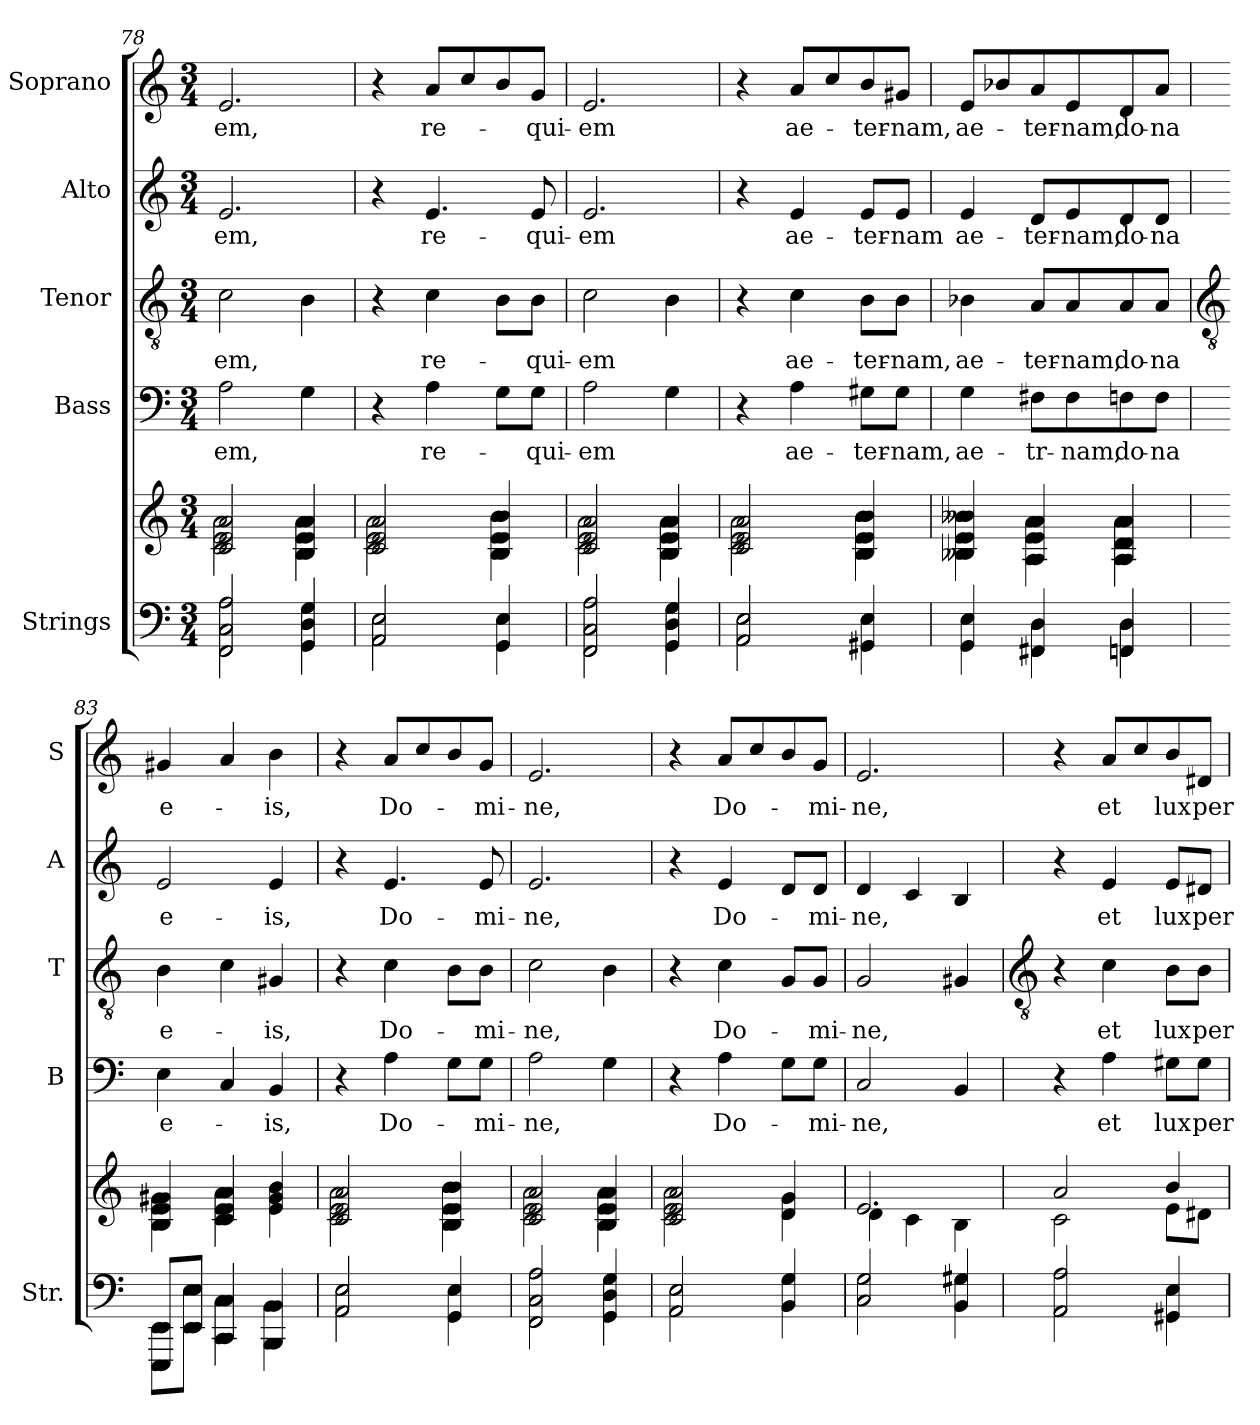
**kern	**kern	**kern	**text	**kern	**text	**kern	**text	**kern	**text
*part5	*part5	*part4	*part4	*part3	*part3	*part2	*part2	*part1	*part1
*staff6	*staff5	*staff4	*staff4	*staff3	*staff3	*staff2	*staff2	*staff1	*staff1
*I"Strings	*	*I"Bass	*	*I"Tenor	*	*I"Alto	*	*I"Soprano	*
*I'Str.	*	*I'B	*	*I'T	*	*I'A	*	*I'S	*
*clefF4	*clefG2	*clefF4	*	*clefGv2	*	*clefG2	*	*clefG2	*
*k[]	*k[]	*k[]	*	*k[]	*	*k[]	*	*k[]	*
*C:	*C:	*C:	*	*C:	*	*C:	*	*C:	*
*M3/4	*M3/4	*M3/4	*	*M3/4	*	*M3/4	*	*M3/4	*
=78	=78	=78	=78	=78	=78	=78	=78	=78	=78
*^	*^	*	*	*	*	*	*	*	*
!	!	!	!	!	!LO:LY:b	!	!LO:LY:b	!	!LO:LY:b	!	!LO:LY:b
2FF/ 2C/ 2A/	2FF\ 2C\ 2A\	2c/ 2e/ 2a/	2c\ 2e\ 2a\	2A	-em,	2c	-em,	2.e	-em,	2.e	-em,
4GG/ 4D/ 4G/	4GG\ 4D\ 4G\	4B/ 4e/ 4a/	4B\ 4e\ 4a\	4G	.	4B	.	.	.	.	.
=79	=79	=79	=79	=79	=79	=79	=79	=79	=79	=79	=79
2AA/ 2E/	2AA\ 2E\	2c/ 2e/ 2a/	2c\ 2e\ 2a\	4r	.	4r	.	4r	.	4r	.
!	!	!	!	!	!LO:LY:b	!	!LO:LY:b	!	!LO:LY:b	!	!LO:LY:b
.	.	.	.	4A	re-	4c	re-	4.e	re-	8aL	re-
.	.	.	.	.	.	.	.	.	.	8cc	.
4GG/ 4E/	4GG\ 4E\	4B/ 4e/ 4b/	4B\ 4e\ 4b\	8GL	.	8BL	.	.	.	8b	.
!	!	!	!	!	!LO:LY:b	!	!LO:LY:b	!	!LO:LY:b	!	!LO:LY:b
.	.	.	.	8GJ	-qui-	8BJ	-qui-	8e	-qui-	8gJ	-qui-
=80	=80	=80	=80	=80	=80	=80	=80	=80	=80	=80	=80
!	!	!	!	!	!LO:LY:b	!	!LO:LY:b	!	!LO:LY:b	!	!LO:LY:b
2FF/ 2C/ 2A/	2FF\ 2C\ 2A\	2c/ 2e/ 2a/	2c\ 2e\ 2a\	2A	-em	2c	-em	2.e	-em	2.e	-em
4GG/ 4D/ 4G/	4GG\ 4D\ 4G\	4B/ 4e/ 4a/	4B\ 4e\ 4a\	4G	.	4B	.	.	.	.	.
=81	=81	=81	=81	=81	=81	=81	=81	=81	=81	=81	=81
2AA/ 2E/	2AA\ 2E\	2c/ 2e/ 2a/	2c\ 2e\ 2a\	4r	.	4r	.	4r	.	4r	.
!	!	!	!	!	!LO:LY:b	!	!LO:LY:b	!	!LO:LY:b	!	!LO:LY:b
.	.	.	.	4A	ae-	4c	ae-	4e	ae-	8aL	ae-
.	.	.	.	.	.	.	.	.	.	8cc	.
!	!	!	!	!	!LO:LY:b	!	!LO:LY:b	!	!LO:LY:b	!	!LO:LY:b
4GG#X/ 4E/	4GG#X\ 4E\	4B/ 4e/ 4b/	4B\ 4e\ 4b\	8G#XL	-ter-	8BL	-ter-	8eL	-ter-	8b	-ter-
!	!	!	!	!	!LO:LY:b	!	!LO:LY:b	!	!LO:LY:b	!	!LO:LY:b
.	.	.	.	8G#J	-nam,	8BJ	-nam,	8eJ	-nam	8g#XJ	-nam,
=82	=82	=82	=82	=82	=82	=82	=82	=82	=82	=82	=82
!	!	!	!	!	!LO:LY:b	!	!LO:LY:b	!	!LO:LY:b	!	!LO:LY:b
4GG/ 4E/	4GG\ 4E\	4B-X/ 4e/ 4b-X/	4B-X\ 4e\ 4b-X\	4G	ae-	4B-X	ae-	4e	ae-	8eL	ae-
.	.	.	.	.	.	.	.	.	.	8b-X	.
!	!	!	!	!	!LO:LY:b	!	!LO:LY:b	!	!LO:LY:b	!	!LO:LY:b
4FF#X/ 4D/	4FF#X\ 4D\	4A/ 4e/ 4a/	4A\ 4e\ 4a\	8F#XL	-tr-	8AL	-ter-	8dL	-ter-	8a	-ter-
!	!	!	!	!	!LO:LY:b	!	!LO:LY:b	!	!LO:LY:b	!	!LO:LY:b
.	.	.	.	8F#	-nam,	8A	-nam,	8e	-nam,	8e	-nam,
!	!	!	!	!	!LO:LY:b	!	!LO:LY:b	!	!LO:LY:b	!	!LO:LY:b
4FFn/ 4D/	4FFn\ 4D\	4A/ 4d/ 4a/	4A\ 4d\ 4a\	8Fn	do-	8A	do-	8d	do-	8d	do-
!	!	!	!	!	!LO:LY:b	!	!LO:LY:b	!	!LO:LY:b	!	!LO:LY:b
.	.	.	.	8FJ	-na	8AJ	-na	8dJ	-na	8aJ	-na
!!LO:LB:g=z
=83	=83	=83	=83	=83	=83	=83	=83	=83	=83	=83	=83
*	*	*	*	*	*	*clefGv2	*	*	*	*	*
!	!	!	!	!	!LO:LY:b	!	!LO:LY:b	!	!LO:LY:b	!	!LO:LY:b
8EEE/ 8EE/L	8EEE\ 8EE\L	4B/ 4e/ 4g#X/	4B\ 4e\ 4g#X\	4E	e-	4B	e-	2e	e-	4g#X	e-
8EE/ 8E/J	8EE\ 8E\J	.	.	.	.	.	.	.	.	.	.
4CC/ 4C/	4CC\ 4C\	4c/ 4e/ 4a/	4c\ 4e\ 4a\	4C	.	4c	.	.	.	4a	.
!	!	!	!	!	!LO:LY:b	!	!LO:LY:b	!	!LO:LY:b	!	!LO:LY:b
4BBB/ 4BB/	4BBB\ 4BB\	4e/ 4g#/ 4b/	4e\ 4g#\ 4b\	4BB	-is,	4G#X	-is,	4e	-is,	4b	-is,
=84	=84	=84	=84	=84	=84	=84	=84	=84	=84	=84	=84
2AA/ 2E/	2AA\ 2E\	2c/ 2e/ 2a/	2c\ 2e\ 2a\	4r	.	4r	.	4r	.	4r	.
!	!	!	!	!	!LO:LY:b	!	!LO:LY:b	!	!LO:LY:b	!	!LO:LY:b
.	.	.	.	4A	Do-	4c	Do-	4.e	Do-	8aL	Do-
.	.	.	.	.	.	.	.	.	.	8cc	.
4GG/ 4E/	4GG\ 4E\	4B/ 4e/ 4b/	4B\ 4e\ 4b\	8GL	.	8BL	.	.	.	8b	.
!	!	!	!	!	!LO:LY:b	!	!LO:LY:b	!	!LO:LY:b	!	!LO:LY:b
.	.	.	.	8GJ	-mi-	8BJ	-mi-	8e	-mi-	8gJ	-mi-
=85	=85	=85	=85	=85	=85	=85	=85	=85	=85	=85	=85
!	!	!	!	!	!LO:LY:b	!	!LO:LY:b	!	!LO:LY:b	!	!LO:LY:b
2FF/ 2C/ 2A/	2FF\ 2C\ 2A\	2c/ 2e/ 2a/	2c\ 2e\ 2a\	2A	-ne,	2c	-ne,	2.e	-ne,	2.e	-ne,
4GG/ 4D/ 4G/	4GG\ 4D\ 4G\	4B/ 4e/ 4a/	4B\ 4e\ 4a\	4G	.	4B	.	.	.	.	.
=86	=86	=86	=86	=86	=86	=86	=86	=86	=86	=86	=86
2AA/ 2E/	2AA\ 2E\	2c/ 2e/ 2a/	2c\ 2e\ 2a\	4r	.	4r	.	4r	.	4r	.
!	!	!	!	!	!LO:LY:b	!	!LO:LY:b	!	!LO:LY:b	!	!LO:LY:b
.	.	.	.	4A	Do-	4c	Do-	4e	Do-	8aL	Do-
.	.	.	.	.	.	.	.	.	.	8cc	.
4BB/ 4G/	4BB\ 4G\	4d/ 4g/	4d\ 4g\	8GL	.	8GL	.	8dL	.	8b	.
!	!	!	!	!	!LO:LY:b	!	!LO:LY:b	!	!LO:LY:b	!	!LO:LY:b
.	.	.	.	8GJ	-mi-	8GJ	-mi-	8dJ	-mi-	8gJ	-mi-
=87	=87	=87	=87	=87	=87	=87	=87	=87	=87	=87	=87
!	!	!	!	!	!LO:LY:b	!	!LO:LY:b	!	!LO:LY:b	!	!LO:LY:b
2C/ 2G/	2C\ 2G\	2.e/	4d\	2C	-ne,	2G	-ne,	4d	-ne,	2.e	-ne,
.	.	.	4c\	.	.	.	.	4c	.	.	.
4BB/ 4G#X/	4BB\ 4G#X\	.	4B\	4BB	.	4G#X	.	4B	.	.	.
!!LO:LB:g=z
=88	=88	=88	=88	=88	=88	=88	=88	=88	=88	=88	=88
*	*	*	*	*	*	*clefGv2	*	*	*	*	*
2AA/ 2A/	2AA\ 2A\	2a/	2c\	4r	.	4r	.	4r	.	4r	.
!	!	!	!	!	!LO:LY:b	!	!LO:LY:b	!	!LO:LY:b	!	!LO:LY:b
.	.	.	.	4A	et	4c	et	4e	et	8aL	et
.	.	.	.	.	.	.	.	.	.	8cc	.
!	!	!	!	!	!LO:LY:b	!	!LO:LY:b	!	!LO:LY:b	!	!LO:LY:b
4GG#X/ 4E/	4GG#X\ 4E\	4b/	8e\L	8G#XL	lux	8BL	lux	8eL	lux	8b	lux
!	!	!	!	!	!LO:LY:b	!	!LO:LY:b	!	!LO:LY:b	!	!LO:LY:b
.	.	.	8d#X\J	8G#J	per-	8BJ	per-	8d#XJ	per-	8d#XJ	per-
*v	*v	*	*	*	*	*	*	*	*	*	*
*	*v	*v	*	*	*	*	*	*	*	*
=	=	=	=	=	=	=	=	=	=
*-	*-	*-	*-	*-	*-	*-	*-	*-	*-
